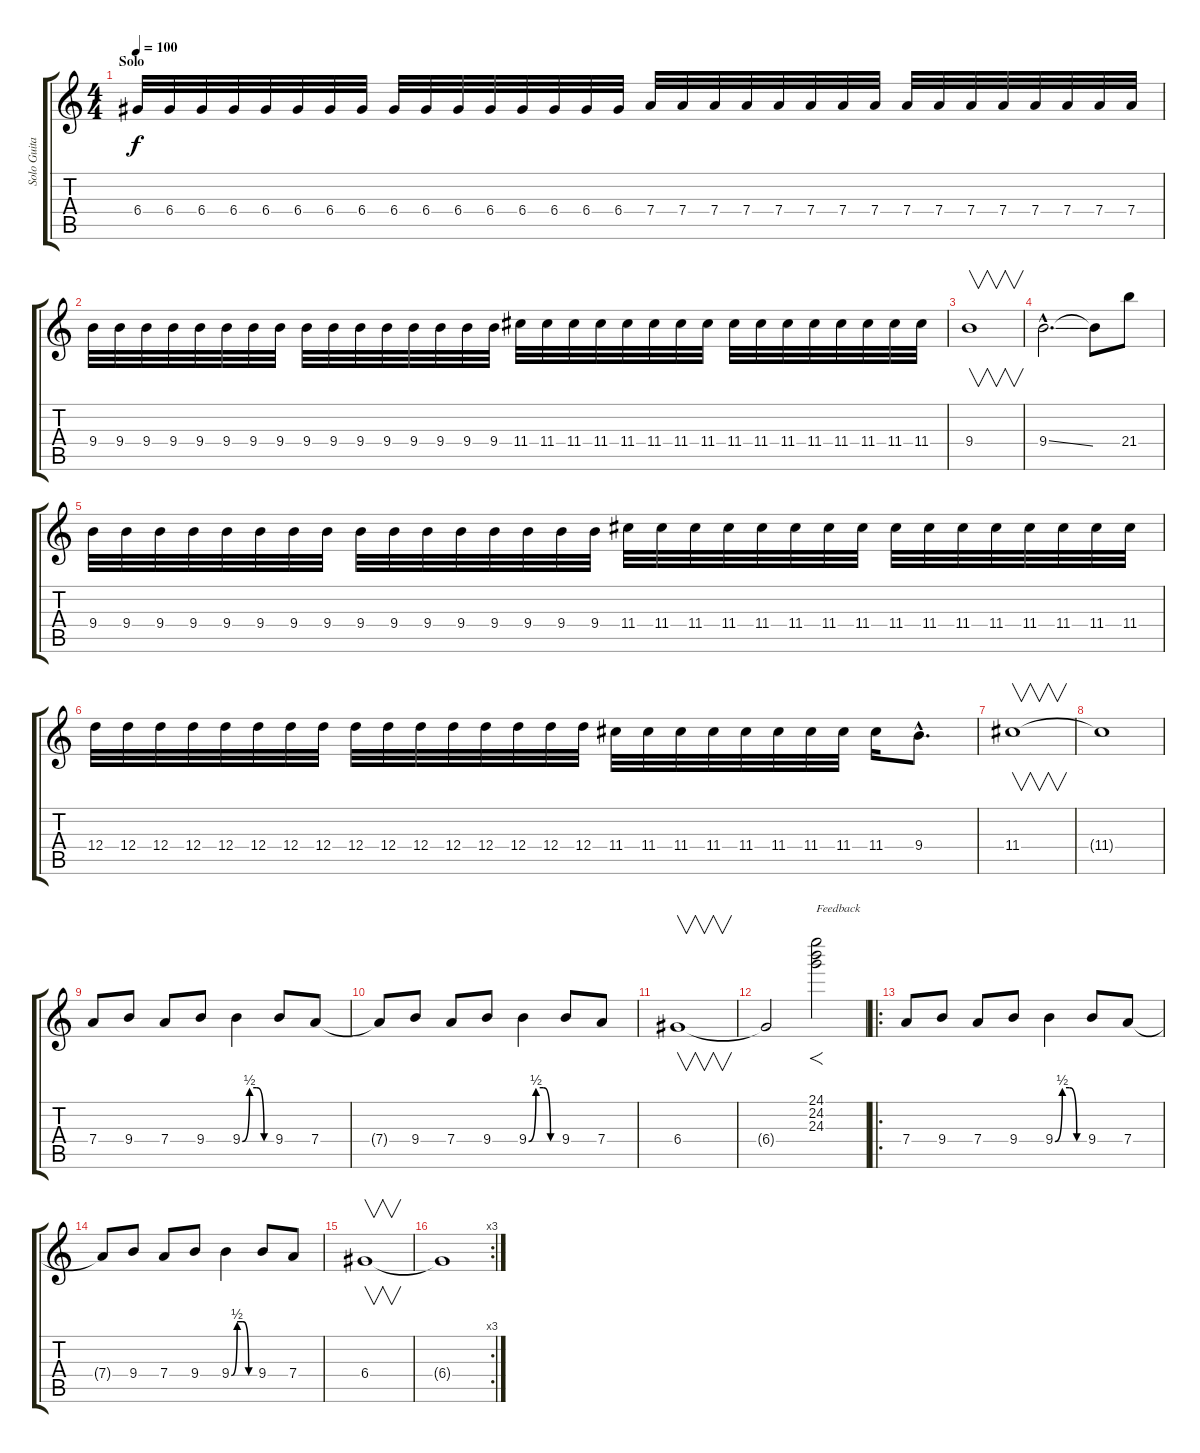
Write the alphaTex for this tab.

\track ("Solo Guitar" "Solo Guita") {instrument distortionguitar}
\staff {score tabs}
\tuning (E4 B3 G3 D3 A2 E2) {hide}
\ts (4 4)
\section ("" "Solo")
\tempo 100
\clef g2
\ks c
6.4.32{dy f} 6.4.32 6.4.32 6.4.32 6.4.32 6.4.32 6.4.32 6.4.32 6.4.32 6.4.32 6.4.32 6.4.32 6.4.32 6.4.32 6.4.32 6.4.32 7.4.32 7.4.32 7.4.32 7.4.32 7.4.32 7.4.32 7.4.32 7.4.32 7.4.32 7.4.32 7.4.32 7.4.32 7.4.32 7.4.32 7.4.32 7.4.32 |
9.4.32 9.4.32 9.4.32 9.4.32 9.4.32 9.4.32 9.4.32 9.4.32 9.4.32 9.4.32 9.4.32 9.4.32 9.4.32 9.4.32 9.4.32 9.4.32 11.4.32 11.4.32 11.4.32 11.4.32 11.4.32 11.4.32 11.4.32 11.4.32 11.4.32 11.4.32 11.4.32 11.4.32 11.4.32 11.4.32 11.4.32 11.4.32 |
9.4.1{v} |
9.4{ss hac}.2{d} 9.4{t}.8 21.4.8 |
9.4.32 9.4.32 9.4.32 9.4.32 9.4.32 9.4.32 9.4.32 9.4.32 9.4.32 9.4.32 9.4.32 9.4.32 9.4.32 9.4.32 9.4.32 9.4.32 11.4.32 11.4.32 11.4.32 11.4.32 11.4.32 11.4.32 11.4.32 11.4.32 11.4.32 11.4.32 11.4.32 11.4.32 11.4.32 11.4.32 11.4.32 11.4.32 |
12.4.32 12.4.32 12.4.32 12.4.32 12.4.32 12.4.32 12.4.32 12.4.32 12.4.32 12.4.32 12.4.32 12.4.32 12.4.32 12.4.32 12.4.32 12.4.32 11.4.32 11.4.32 11.4.32 11.4.32 11.4.32 11.4.32 11.4.32 11.4.32 11.4.16 9.4{hac}.8{d} |
11.4.1{v} |
11.4{t}.1 |
7.4.8 9.4.8 7.4.8 9.4.8 9.4{be (custom 0 0 15 2 30 2 45 0 60 0)}.4 9.4.8 7.4.8 |
7.4{t}.8 9.4.8 7.4.8 9.4.8 9.4{be (custom 0 0 15 2 30 2 45 0 60 0)}.4 9.4.8 7.4.8 |
6.4.1{v} |
6.4{t}.2 (24.1 24.2 24.3).2{f txt "Feedback"} |
\ro
7.4.8 9.4.8 7.4.8 9.4.8 9.4{be (custom 0 0 15 2 30 2 45 0 60 0)}.4 9.4.8 7.4.8 |
7.4{t}.8 9.4.8 7.4.8 9.4.8 9.4{be (custom 0 0 15 2 30 2 45 0 60 0)}.4 9.4.8 7.4.8 |
6.4.1{v} |
\rc 3
6.4{t}.1
